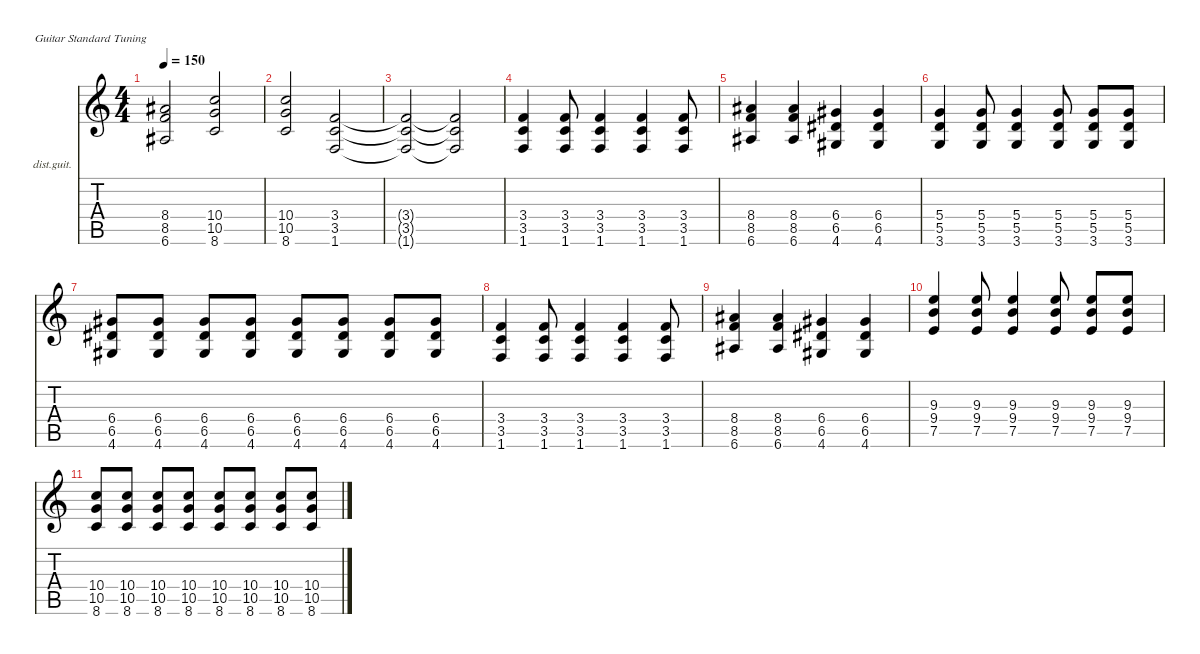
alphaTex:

\defaultSystemsLayout 4
\hideDynamics
\bracketExtendMode nobrackets
\firstSystemTrackNameOrientation horizontal
\otherSystemsTrackNameOrientation horizontal
\track ("Distortion Guitar" "dist.guit.") {instrument distortionguitar}
\staff {score tabs}
\tuning (E4 B3 G3 D3 A2 E2)
\ts (4 4)
\tempo 150
\clef g2
\ks c
(6.6{acc #} 8.5 8.4{acc #}).2{dy mf} (8.6 10.5 10.4).2 |
(8.6 10.5 10.4).2 (1.6 3.5 3.4).2 |
(1.6{t} 3.5{t} 3.4{t}).2 (1.6{t} 3.5{t} 3.4{t}).2 |
(1.6 3.5 3.4).4 (1.6 3.5 3.4).8 (1.6 3.5 3.4).4 (1.6 3.5 3.4).4 (1.6 3.5 3.4).8 |
(6.6{acc #} 8.5 8.4{acc #}).4 (6.6{acc #} 8.5 8.4{acc #}).4 (4.6{acc #} 6.5{acc #} 6.4{acc #}).4 (4.6{acc #} 6.5{acc #} 6.4{acc #}).4 |
(3.6 5.5 5.4).4 (5.5 5.4 3.6).8 (5.5 5.4 3.6).4 (5.5 5.4 3.6).8 (5.5 5.4 3.6).8 (5.5 5.4 3.6).8 |
(6.4{acc #} 4.6{acc #} 6.5{acc #}).8 (6.4{acc #} 4.6{acc #} 6.5{acc #}).8 (6.4{acc #} 4.6{acc #} 6.5{acc #}).8 (6.4{acc #} 4.6{acc #} 6.5{acc #}).8 (6.4{acc #} 4.6{acc #} 6.5{acc #}).8 (6.4{acc #} 4.6{acc #} 6.5{acc #}).8 (6.4{acc #} 4.6{acc #} 6.5{acc #}).8 (4.6{acc #} 6.4{acc #} 6.5{acc #}).8 |
(1.6 3.5 3.4).4 (1.6 3.5 3.4).8 (1.6 3.5 3.4).4 (1.6 3.5 3.4).4 (1.6 3.5 3.4).8 |
(6.6{acc #} 8.5 8.4{acc #}).4 (6.6{acc #} 8.5 8.4{acc #}).4 (4.6{acc #} 6.5{acc #} 6.4{acc #}).4 (4.6{acc #} 6.5{acc #} 6.4{acc #}).4 |
(7.5 9.4 9.3).4 (7.5 9.4 9.3).8 (7.5 9.4 9.3).4 (7.5 9.4 9.3).8 (7.5 9.4 9.3).8 (7.5 9.4 9.3).8 |
(8.6 10.5 10.4).8 (8.6 10.5 10.4).8 (8.6 10.5 10.4).8 (8.6 10.5 10.4).8 (8.6 10.5 10.4).8 (8.6 10.5 10.4).8 (8.6 10.5 10.4).8 (8.6 10.5 10.4).8
